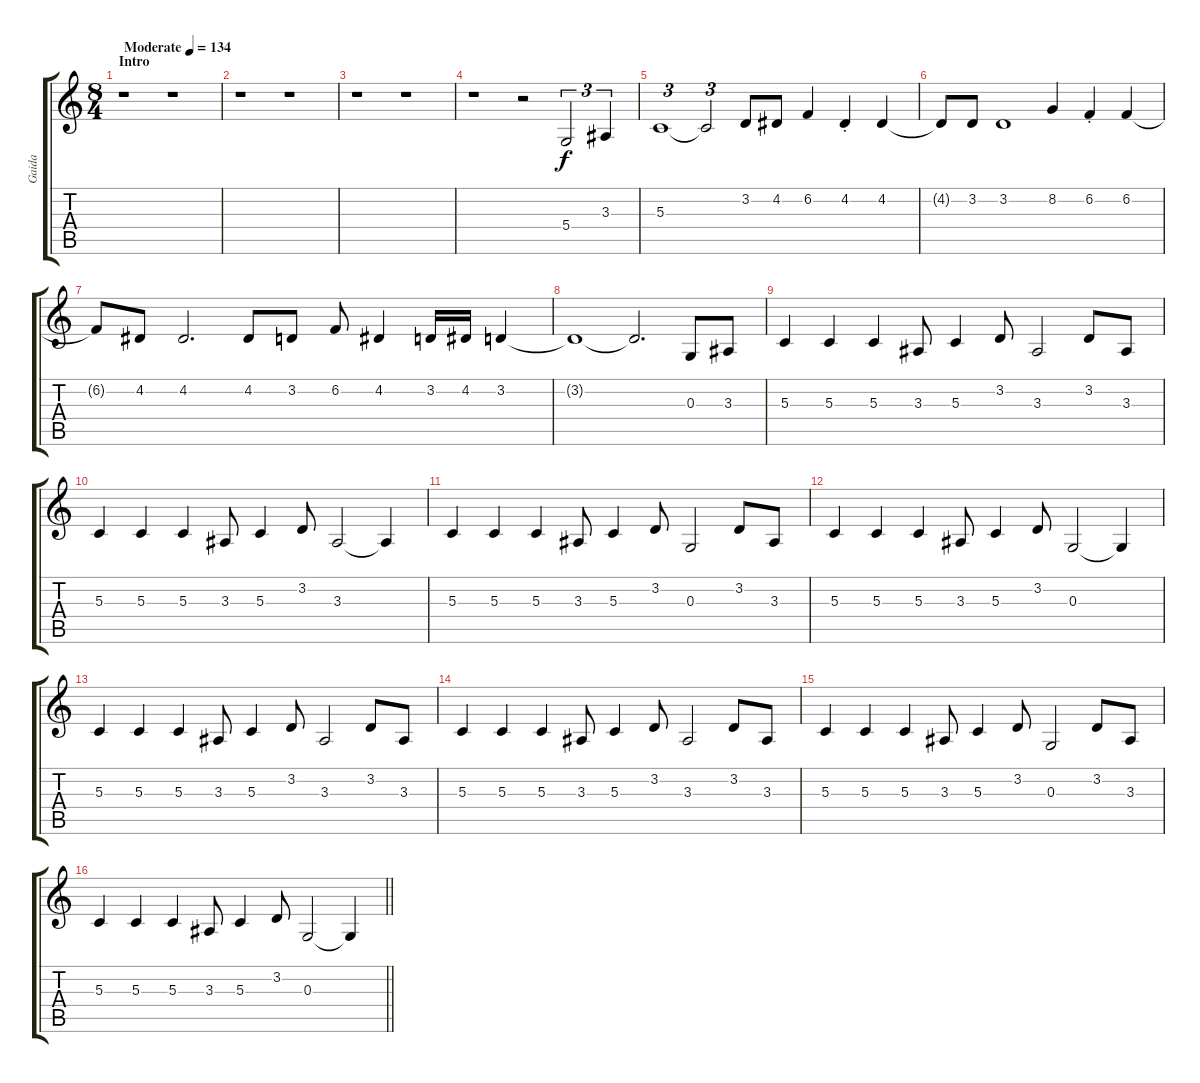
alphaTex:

\track ("Gaida" "Gaida") {instrument flute}
\staff {score tabs}
\tuning (E4 B3 G3 D3 A2 E2) {hide}
\ts (8 4)
\section ("" "Intro")
\tempo (134 "Moderate")
\clef g2
\ks c
r.1{dy f instrument flute} r.1 |
r.1 r.1 |
r.1 r.1 |
r.1 r.2 5.4.2{tu (3 2)} 3.3.4{tu (3 2)} |
5.3.1{tu (3 2)} 5.3{t}.2{tu (3 2)} 3.2.8 4.2.8 6.2.4 4.2{st}.4 4.2.4 |
4.2{t}.8 3.2.8 3.2.1 8.2.4 6.2{st}.4 6.2.4 |
6.2{t}.8 4.2.8 4.2.2{d} 4.2.8 3.2.8 6.2.8 4.2.4 3.2.16 4.2.16 3.2.4 |
3.2{t}.1 3.2{t}.2{d} 0.3.8 3.3.8 |
5.3.4 5.3.4 5.3.4 3.3.8 5.3.4 3.2.8 3.3.2 3.2.8 3.3.8 |
5.3.4 5.3.4 5.3.4 3.3.8 5.3.4 3.2.8 3.3.2 3.3{t}.4 |
5.3.4 5.3.4 5.3.4 3.3.8 5.3.4 3.2.8 0.3.2 3.2.8 3.3.8 |
5.3.4 5.3.4 5.3.4 3.3.8 5.3.4 3.2.8 0.3.2 0.3{t}.4 |
5.3.4 5.3.4 5.3.4 3.3.8 5.3.4 3.2.8 3.3.2 3.2.8 3.3.8 |
5.3.4 5.3.4 5.3.4 3.3.8 5.3.4 3.2.8 3.3.2 3.2.8 3.3.8 |
5.3.4 5.3.4 5.3.4 3.3.8 5.3.4 3.2.8 0.3.2 3.2.8 3.3.8 |
\barLineRight lightlight
5.3.4 5.3.4 5.3.4 3.3.8 5.3.4 3.2.8 0.3.2 0.3{t}.4
